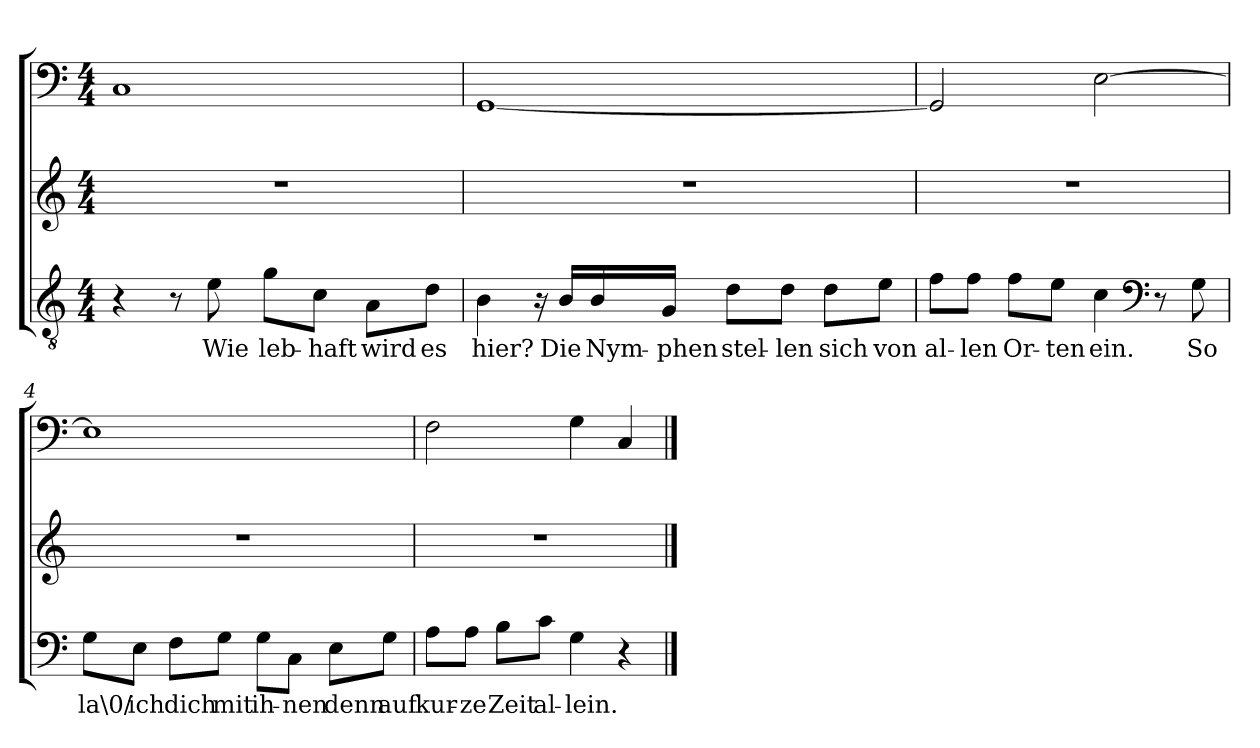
**kern	**text	**kern	**kern
*part3	*part3	*part2	*part1
*staff3	*staff3	*staff2	*staff1
*clefGv2	*	*clefG2	*clefF4
*k[]	*	*k[]	*k[]
*C:	*	*C:	*C:
*M4/4	*	*M4/4	*M4/4
=1	=1	=1	=1
4r	.	1r	1C/
8r	.	.	.
8e\	Wie	.	.
8g\L	leb-	.	.
8c\J	-haft	.	.
8A\L	wird	.	.
8d\J	es	.	.
=2	=2	=2	=2
4B\	hier?	1r	[1GG/
16r	.	.	.
16B/LL	Die	.	.
16B/	Nym-	.	.
16G/JJ	-phen	.	.
8d\L	stel-	.	.
8d\J	-len	.	.
8d\L	sich	.	.
8e\J	von	.	.
=3	=3	=3	=3
8f\L	al-	1r	2GG/]
8f\J	-len	.	.
8f\L	Or-	.	.
8e\J	-ten	.	.
4c\	ein.	.	[2E\
*clefF4	*	*	*
8r	.	.	.
8G\	So	.	.
=4	=4	=4	=4
8G\L	la\0/	1r	1E\]
8E\J	ich	.	.
8F\L	dich	.	.
8G\J	mit	.	.
8G\L	ih-	.	.
8C\J	-nen	.	.
8E\L	denn	.	.
8G\J	auf	.	.
=5	=5	=5	=5
8A\L	kur-	1r	2F\
8A\J	-ze	.	.
8B\L	Zeit	.	.
8c\J	al-	.	.
4G\	-lein.	.	4G\
4r	.	.	4C/
==	==	==	==
*-	*-	*-	*-
